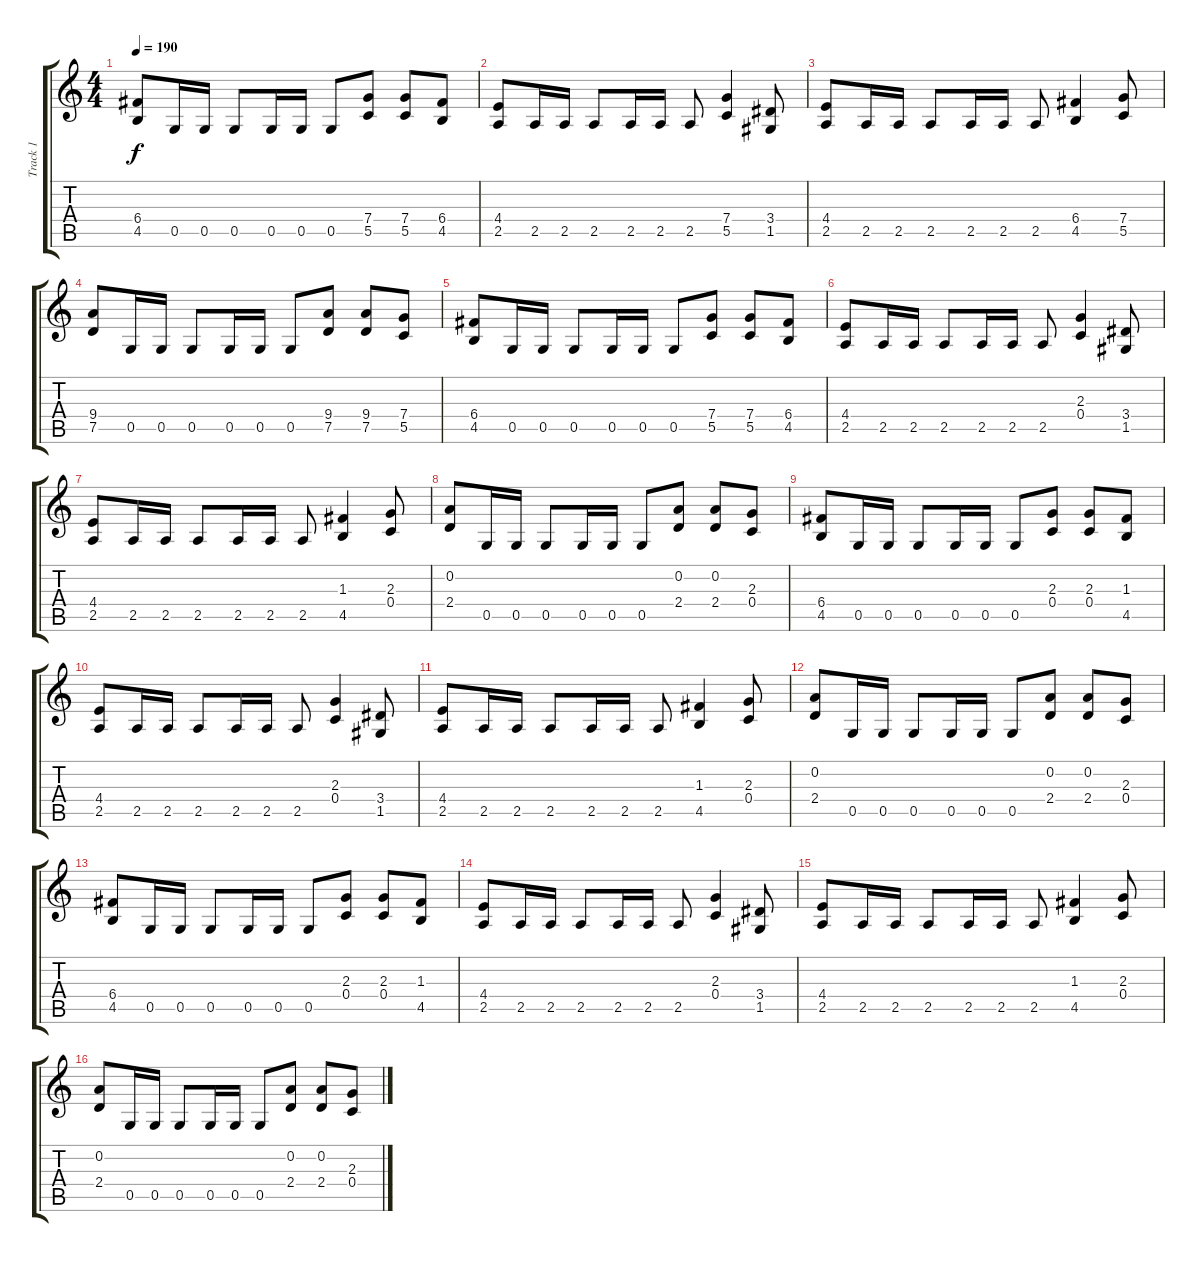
\track ("Track 1" "Track 1") {instrument distortionguitar}
\staff {score tabs}
\tuning (D4 A3 F3 C3 G2 D2) {hide}
\ts (4 4)
\tempo 190
\clef g2
\ks c
(6.4 4.5).8{dy f} 0.5.16 0.5.16 0.5.8 0.5.16 0.5.16 0.5.8 (7.4 5.5).8 (7.4 5.5).8 (6.4 4.5).8 |
(4.4 2.5).8 2.5.16 2.5.16 2.5.8 2.5.16 2.5.16 2.5.8 (7.4 5.5).4 (3.4 1.5).8 |
(4.4 2.5).8 2.5.16 2.5.16 2.5.8 2.5.16 2.5.16 2.5.8 (6.4 4.5).4 (7.4 5.5).8 |
(9.4 7.5).8 0.5.16 0.5.16 0.5.8 0.5.16 0.5.16 0.5.8 (9.4 7.5).8 (9.4 7.5).8 (7.4 5.5).8 |
(6.4 4.5).8 0.5.16 0.5.16 0.5.8 0.5.16 0.5.16 0.5.8 (7.4 5.5).8 (7.4 5.5).8 (6.4 4.5).8 |
(4.4 2.5).8 2.5.16 2.5.16 2.5.8 2.5.16 2.5.16 2.5.8 (2.3 0.4).4 (3.4 1.5).8 |
(4.4 2.5).8 2.5.16 2.5.16 2.5.8 2.5.16 2.5.16 2.5.8 (1.3 4.5).4 (2.3 0.4).8 |
(0.2 2.4).8 0.5.16 0.5.16 0.5.8 0.5.16 0.5.16 0.5.8 (0.2 2.4).8 (0.2 2.4).8 (2.3 0.4).8 |
(6.4 4.5).8 0.5.16 0.5.16 0.5.8 0.5.16 0.5.16 0.5.8 (2.3 0.4).8 (2.3 0.4).8 (1.3 4.5).8 |
(4.4 2.5).8 2.5.16 2.5.16 2.5.8 2.5.16 2.5.16 2.5.8 (2.3 0.4).4 (3.4 1.5).8 |
(4.4 2.5).8 2.5.16 2.5.16 2.5.8 2.5.16 2.5.16 2.5.8 (1.3 4.5).4 (2.3 0.4).8 |
(0.2 2.4).8 0.5.16 0.5.16 0.5.8 0.5.16 0.5.16 0.5.8 (0.2 2.4).8 (0.2 2.4).8 (2.3 0.4).8 |
(6.4 4.5).8 0.5.16 0.5.16 0.5.8 0.5.16 0.5.16 0.5.8 (2.3 0.4).8 (2.3 0.4).8 (1.3 4.5).8 |
(4.4 2.5).8 2.5.16 2.5.16 2.5.8 2.5.16 2.5.16 2.5.8 (2.3 0.4).4 (3.4 1.5).8 |
(4.4 2.5).8 2.5.16 2.5.16 2.5.8 2.5.16 2.5.16 2.5.8 (1.3 4.5).4 (2.3 0.4).8 |
(0.2 2.4).8 0.5.16 0.5.16 0.5.8 0.5.16 0.5.16 0.5.8 (0.2 2.4).8 (0.2 2.4).8 (2.3 0.4).8
